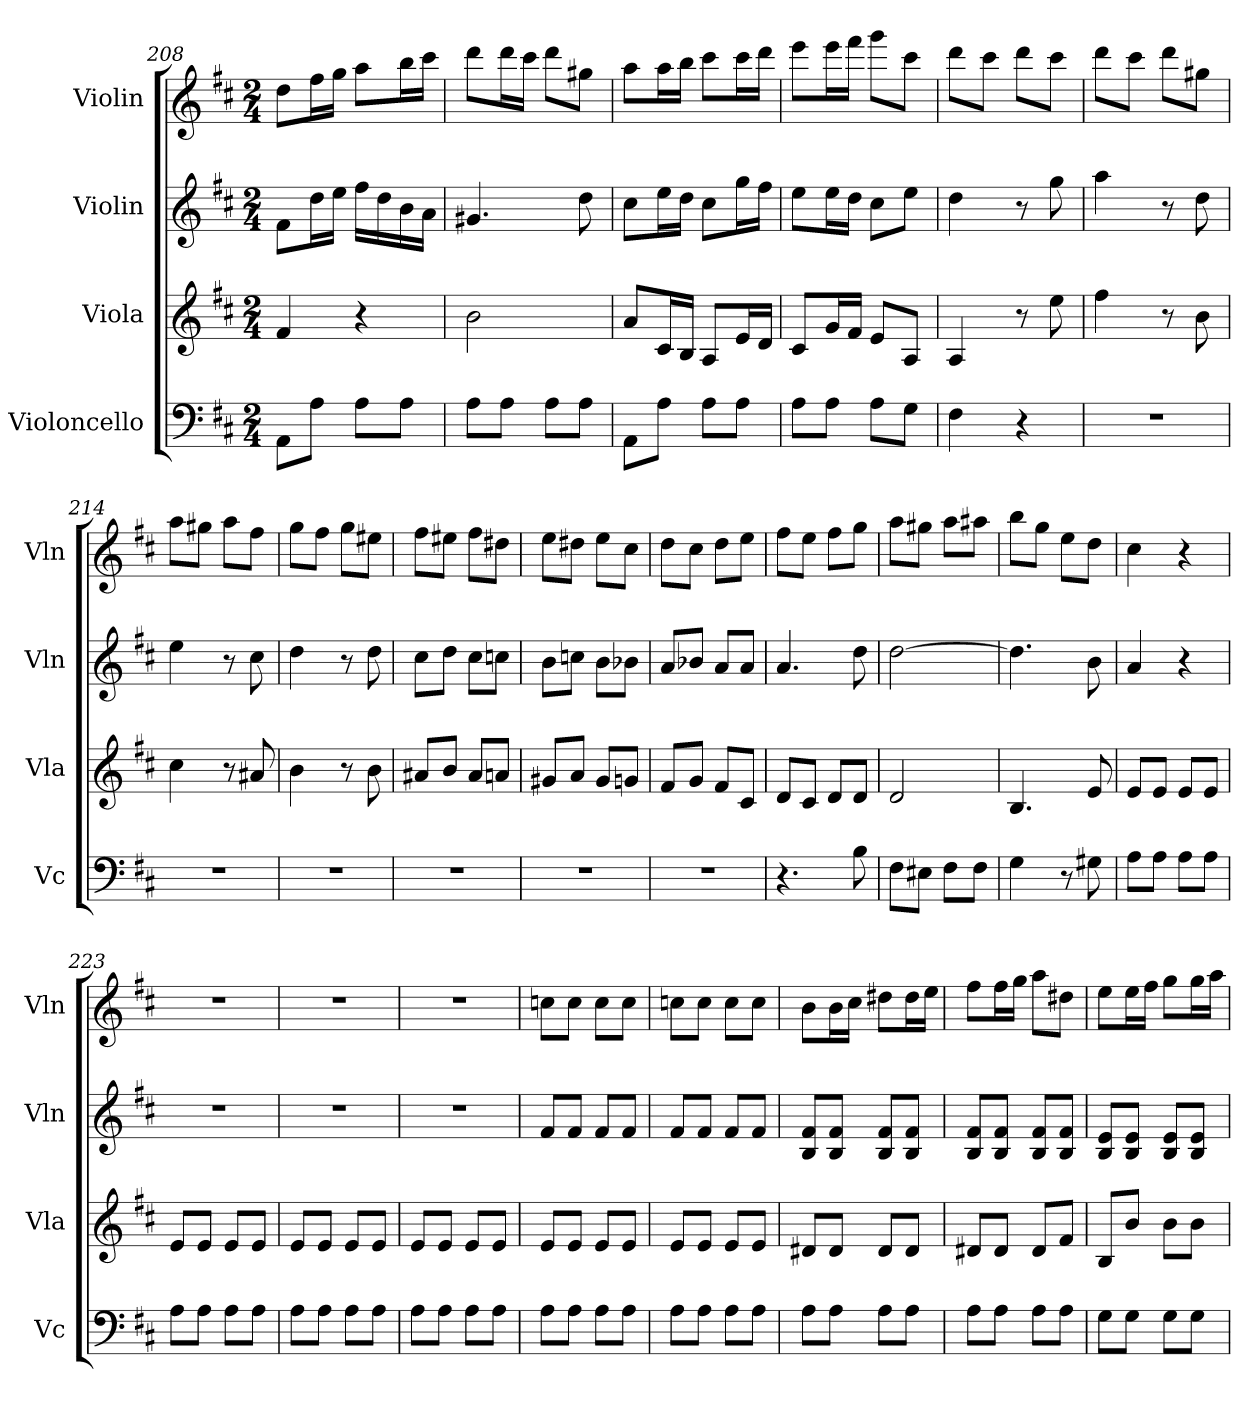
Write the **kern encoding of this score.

**kern	**kern	**kern	**kern
*part4	*part3	*part2	*part1
*staff4	*staff3	*staff2	*staff1
*I"Violoncello	*I"Viola	*I"Violin	*I"Violin
*I'Vc	*I'Vla	*I'Vln	*I'Vln
*clefF4	*clefG2	*clefG2	*clefG2
*k[f#c#]	*k[f#c#]	*k[f#c#]	*k[f#c#]
*M2/4	*M2/4	*M2/4	*M2/4
=208	=208	=208	=208
8AA\L	4f#/	8f#\L	8dd\L
8A\J	.	16dd\L	16ff#\L
.	.	16ee\JJ	16gg\JJ
8A\L	4r	16ff#\LL	8aa\L
.	.	16dd\	.
8A\J	.	16b\	16bb\L
.	.	16a\JJ	16ccc#\JJ
=209	=209	=209	=209
8A\L	2b\	4.g#X/	8ddd\L
8A\J	.	.	16ddd\L
.	.	.	16ccc#\JJ
8A\L	.	.	8ddd\L
8A\J	.	8dd\	8gg#X\J
!!LO:PB:g=z
=210	=210	=210	=210
8AA\L	8a/L	8cc#\L	8aa\L
8A\J	16c#/L	16ee\L	16aa\L
.	16B/JJ	16dd\JJ	16bb\JJ
8A\L	8A/L	8cc#\L	8ccc#\L
8A\J	16e/L	16gg\L	16ccc#\L
.	16d/JJ	16ff#\JJ	16ddd\JJ
=211	=211	=211	=211
8A\L	8c#/L	8ee\L	8eee\L
8A\J	16g/L	16ee\L	16eee\L
.	16f#/JJ	16dd\JJ	16fff#\JJ
8A\L	8e/L	8cc#\L	8ggg\L
8G\J	8A/J	8ee\J	8ccc#\J
=212	=212	=212	=212
4F#\	4A/	4dd\	8ddd\L
.	.	.	8ccc#\J
4r	8r	8r	8ddd\L
.	8ee\	8gg\	8ccc#\J
=213	=213	=213	=213
2r	4ff#\	4aa\	8ddd\L
.	.	.	8ccc#\J
.	8r	8r	8ddd\L
.	8b\	8dd\	8gg#X\J
=214	=214	=214	=214
2r	4cc#\	4ee\	8aa\L
.	.	.	8gg#X\J
.	8r	8r	8aa\L
.	8a#X/	8cc#\	8ff#\J
=215	=215	=215	=215
2r	4b\	4dd\	8gg\L
.	.	.	8ff#\J
.	8r	8r	8gg\L
.	8b\	8dd\	8ee#X\J
=216	=216	=216	=216
2r	8a#X/L	8cc#\L	8ff#\L
.	8b/J	8dd\J	8ee#X\J
.	8a#/L	8cc#\L	8ff#\L
.	8an/J	8ccn\J	8dd#X\J
!!LO:LB:g=z
=217	=217	=217	=217
2r	8g#X/L	8b\L	8ee\L
.	8a/J	8ccn\J	8dd#X\J
.	8g#/L	8b\L	8ee\L
.	8gn/J	8b-X\J	8cc#\J
=218	=218	=218	=218
2r	8f#/L	8a/L	8dd\L
.	8g/J	8b-X/J	8cc#\J
.	8f#/L	8a/L	8dd\L
.	8c#/J	8a/J	8ee\J
=219	=219	=219	=219
4.r	8d/L	4.a/	8ff#\L
.	8c#/J	.	8ee\J
.	8d/L	.	8ff#\L
8B\	8d/J	8dd\	8gg\J
=220	=220	=220	=220
8F#\L	2d/	[2dd\	8aa\L
8E#X\J	.	.	8gg#X\J
8F#\L	.	.	8aa\L
8F#\J	.	.	8aa#X\J
=221	=221	=221	=221
4G\	4.B/	4.dd\]	8bb\L
.	.	.	8gg\J
8r	.	.	8ee\L
8G#X\	8e/	8b\	8dd\J
=222	=222	=222	=222
8A\L	8e/L	4a/	4cc#\
8A\J	8e/J	.	.
8A\L	8e/L	4r	4r
8A\J	8e/J	.	.
=223	=223	=223	=223
8A\L	8e/L	2r	2r
8A\J	8e/J	.	.
8A\L	8e/L	.	.
8A\J	8e/J	.	.
=224	=224	=224	=224
8A\L	8e/L	2r	2r
8A\J	8e/J	.	.
8A\L	8e/L	.	.
8A\J	8e/J	.	.
=225	=225	=225	=225
8A\L	8e/L	2r	2r
8A\J	8e/J	.	.
8A\L	8e/L	.	.
8A\J	8e/J	.	.
!!LO:LB:g=z
=226	=226	=226	=226
8A\L	8e/L	8f#/L	8ccn\L
8A\J	8e/J	8f#/J	8cc\J
8A\L	8e/L	8f#/L	8cc\L
8A\J	8e/J	8f#/J	8cc\J
=227	=227	=227	=227
8A\L	8e/L	8f#/L	8ccn\L
8A\J	8e/J	8f#/J	8cc\J
8A\L	8e/L	8f#/L	8cc\L
8A\J	8e/J	8f#/J	8cc\J
=228	=228	=228	=228
8A\L	8d#X/L	8B/ 8f#/L	8b\L
8A\J	8d#/J	8B/ 8f#/J	16b\L
.	.	.	16cc#\JJ
8A\L	8d#/L	8B/ 8f#/L	8dd#X\L
8A\J	8d#/J	8B/ 8f#/J	16dd#\L
.	.	.	16ee\JJ
=229	=229	=229	=229
8A\L	8d#X/L	8B/ 8f#/L	8ff#\L
8A\J	8d#/J	8B/ 8f#/J	16ff#\L
.	.	.	16gg\JJ
8A\L	8d#/L	8B/ 8f#/L	8aa\L
8A\J	8f#/J	8B/ 8f#/J	8dd#X\J
=230	=230	=230	=230
8G\L	8B/L	8B/ 8e/L	8ee\L
8G\J	8b/J	8B/ 8e/J	16ee\L
.	.	.	16ff#\JJ
8G\L	8b\L	8B/ 8e/L	8gg\L
8G\J	8b\J	8B/ 8e/J	16gg\L
.	.	.	16aa\JJ
=	=	=	=
*-	*-	*-	*-
